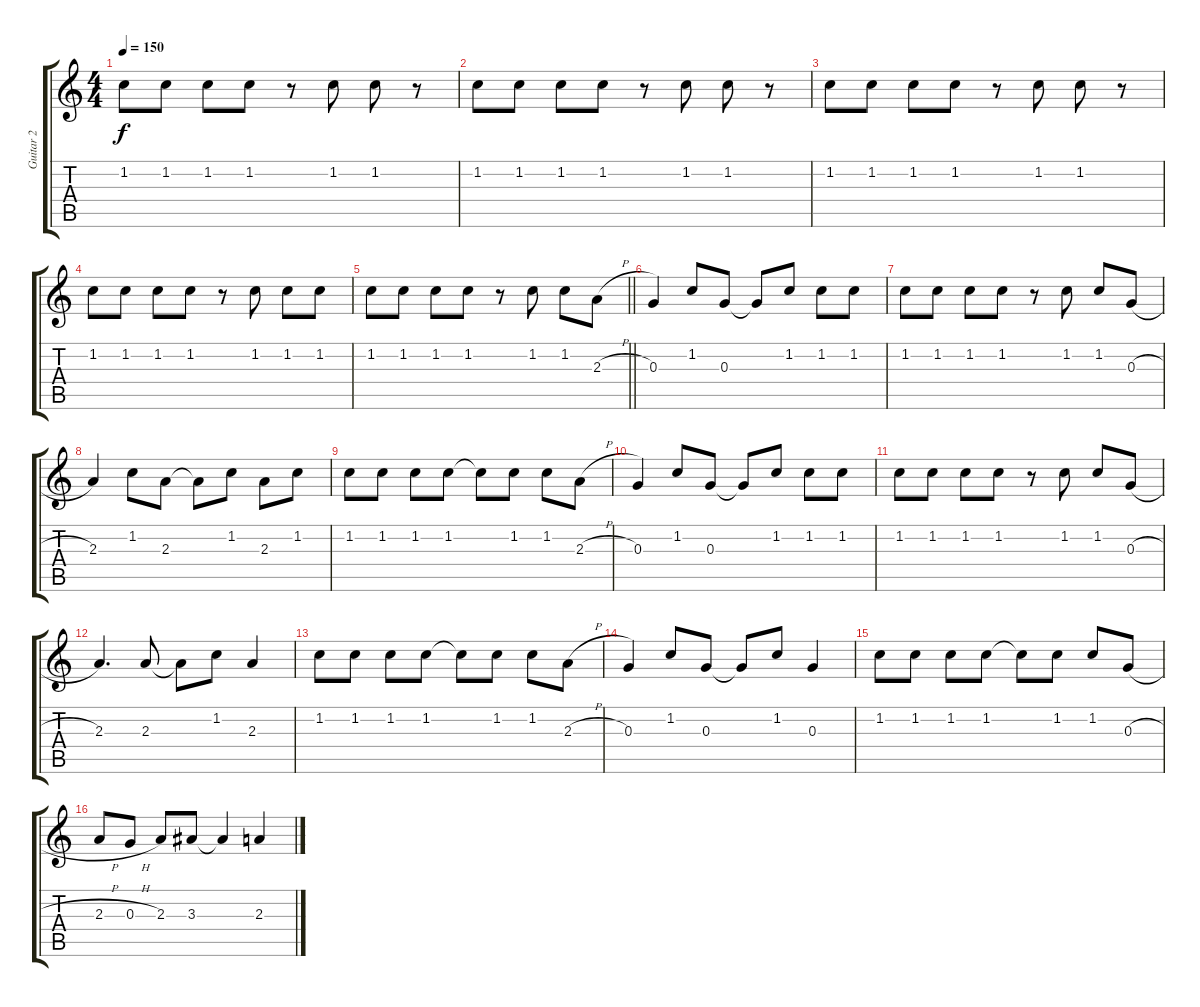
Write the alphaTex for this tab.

\track ("Guitar 2" "Guitar 2") {instrument distortionguitar}
\staff {score tabs}
\tuning (E4 B3 G3 D3 A2 E2) {hide}
\ts (4 4)
\tempo 150
\clef g2
\ks c
1.2.8{dy f} 1.2.8 1.2.8 1.2.8 r.8 1.2.8 1.2.8 r.8 |
1.2.8 1.2.8 1.2.8 1.2.8 r.8 1.2.8 1.2.8 r.8 |
1.2.8 1.2.8 1.2.8 1.2.8 r.8 1.2.8 1.2.8 r.8 |
1.2.8 1.2.8 1.2.8 1.2.8 r.8 1.2.8 1.2.8 1.2.8 |
\barLineRight lightlight
1.2.8 1.2.8 1.2.8 1.2.8 r.8 1.2.8 1.2.8 2.3{h}.8 |
0.3.4 1.2.8 0.3.8 0.3{t}.8 1.2.8 1.2.8 1.2.8 |
1.2.8 1.2.8 1.2.8 1.2.8 r.8 1.2.8 1.2.8 0.3{h}.8 |
2.3.4 1.2.8 2.3.8 2.3{t}.8 1.2.8 2.3.8 1.2.8 |
1.2.8 1.2.8 1.2.8 1.2.8 1.2{t}.8 1.2.8 1.2.8 2.3{h}.8 |
0.3.4 1.2.8 0.3.8 0.3{t}.8 1.2.8 1.2.8 1.2.8 |
1.2.8 1.2.8 1.2.8 1.2.8 r.8 1.2.8 1.2.8 0.3{h}.8 |
2.3.4{d} 2.3.8 2.3{t}.8 1.2.8 2.3.4 |
1.2.8 1.2.8 1.2.8 1.2.8 1.2{t}.8 1.2.8 1.2.8 2.3{h}.8 |
0.3.4 1.2.8 0.3.8 0.3{t}.8 1.2.8 0.3.4 |
1.2.8 1.2.8 1.2.8 1.2.8 1.2{t}.8 1.2.8 1.2.8 0.3{h}.8 |
2.3{h}.8 0.3{h}.8 2.3.8 3.3.8 3.3{t}.4 2.3.4
